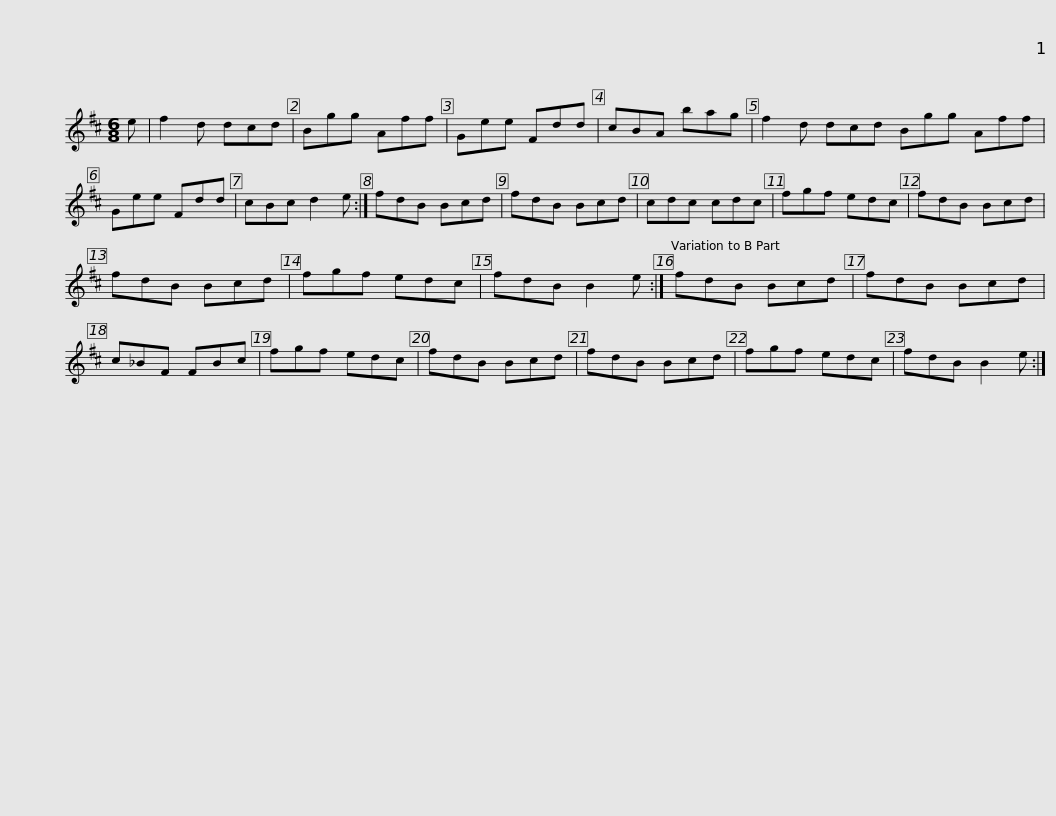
X:1
L:1/8
M:6/8
I:linebreak $
K:Bmin
V:1 treble
V:1
 e | f2 d dcd | Bgg Aff | Gee Fdd | cBA bag | %5
 f2 d dcd Bgg Aff | Gee Fdd |$ cBc d2 e :| fdB Bcd | fdB Bcd | %10
 cdc cdc | fgf edc | fdB Bcd | fdB Bcd |$ fgf edc | %15
 fdB B2 e :| fdB Bcd | fdB Bcd | c_BF FBc | fgf edc | %20
 fdB Bcd |$ fdB Bcd | fgf edc | fdB B2 e :| %24
